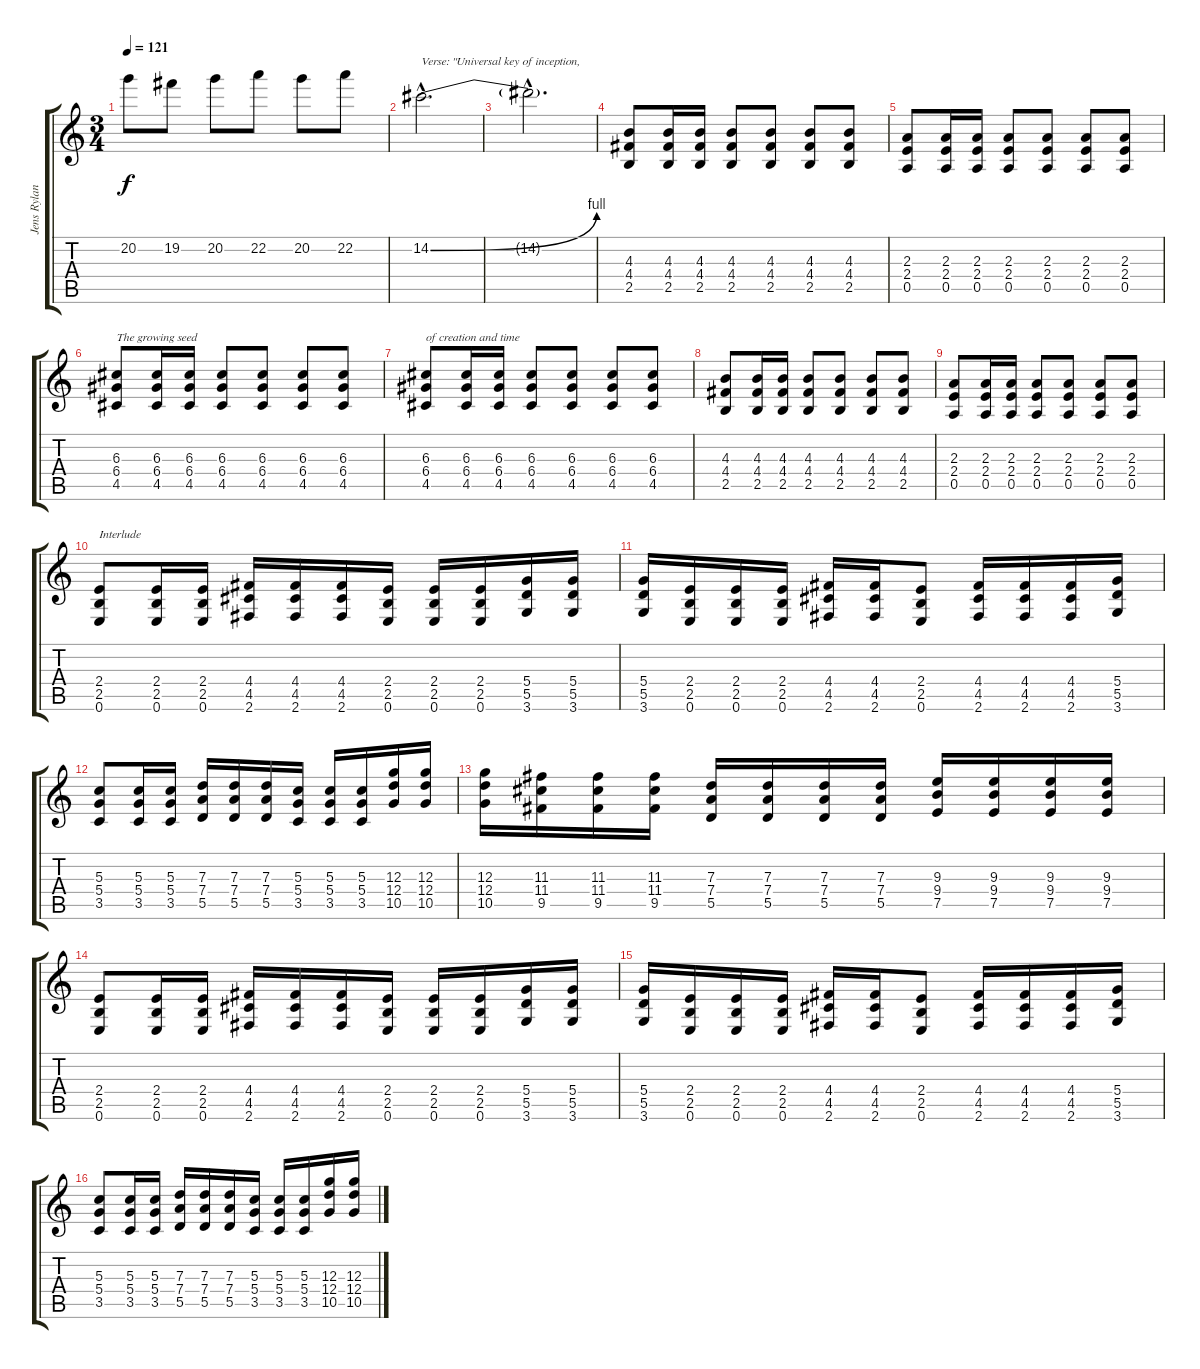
\track ("Jens Ryland" "Jens Rylan") {instrument distortionguitar}
\staff {score tabs}
\tuning (E4 B3 G3 D3 A2 E2) {hide}
\ts (3 4)
\tempo 121
\clef g2
\ks c
20.2.8{dy f} 19.2.8 20.2.8 22.2.8 20.2.8 22.2.8 |
14.2{be (bend 0 0 60 4) hac}.2{d txt "Verse: \"Universal key of inception,"} |
14.2{hac t}.2{d} |
(4.3 4.4 2.5).8 (4.3 4.4 2.5).16 (4.3 4.4 2.5).16 (4.3 4.4 2.5).8 (4.3 4.4 2.5).8 (4.3 4.4 2.5).8 (4.3 4.4 2.5).8 |
(2.3 2.4 0.5).8 (2.3 2.4 0.5).16 (2.3 2.4 0.5).16 (2.3 2.4 0.5).8 (2.3 2.4 0.5).8 (2.3 2.4 0.5).8 (2.3 2.4 0.5).8 |
(6.3 6.4 4.5).8{txt "The growing seed"} (6.3 6.4 4.5).16 (6.3 6.4 4.5).16 (6.3 6.4 4.5).8 (6.3 6.4 4.5).8 (6.3 6.4 4.5).8 (6.3 6.4 4.5).8 |
(6.3 6.4 4.5).8{txt "of creation and time"} (6.3 6.4 4.5).16 (6.3 6.4 4.5).16 (6.3 6.4 4.5).8 (6.3 6.4 4.5).8 (6.3 6.4 4.5).8 (6.3 6.4 4.5).8 |
(4.3 4.4 2.5).8 (4.3 4.4 2.5).16 (4.3 4.4 2.5).16 (4.3 4.4 2.5).8 (4.3 4.4 2.5).8 (4.3 4.4 2.5).8 (4.3 4.4 2.5).8 |
(2.3 2.4 0.5).8 (2.3 2.4 0.5).16 (2.3 2.4 0.5).16 (2.3 2.4 0.5).8 (2.3 2.4 0.5).8 (2.3 2.4 0.5).8 (2.3 2.4 0.5).8 |
(2.4 2.5 0.6).8{txt "Interlude"} (2.4 2.5 0.6).16 (2.4 2.5 0.6).16 (4.4 4.5 2.6).16 (4.4 4.5 2.6).16 (4.4 4.5 2.6).16 (2.4 2.5 0.6).16 (2.4 2.5 0.6).16 (2.4 2.5 0.6).16 (5.4 5.5 3.6).16 (5.4 5.5 3.6).16 |
(5.4 5.5 3.6).16 (2.4 2.5 0.6).16 (2.4 2.5 0.6).16 (2.4 2.5 0.6).16 (4.4 4.5 2.6).16 (4.4 4.5 2.6).16 (2.4 2.5 0.6).8 (4.4 4.5 2.6).16 (4.4 4.5 2.6).16 (4.4 4.5 2.6).16 (5.4 5.5 3.6).16 |
(5.3 5.4 3.5).8 (5.3 5.4 3.5).16 (5.3 5.4 3.5).16 (7.3 7.4 5.5).16 (7.3 7.4 5.5).16 (7.3 7.4 5.5).16 (5.3 5.4 3.5).16 (5.3 5.4 3.5).16 (5.3 5.4 3.5).16 (12.3 12.4 10.5).16 (12.3 12.4 10.5).16 |
(12.3 12.4 10.5).16 (11.3 11.4 9.5).16 (11.3 11.4 9.5).16 (11.3 11.4 9.5).16 (7.3 7.4 5.5).16 (7.3 7.4 5.5).16 (7.3 7.4 5.5).16 (7.3 7.4 5.5).16 (9.3 9.4 7.5).16 (9.3 9.4 7.5).16 (9.3 9.4 7.5).16 (9.3 9.4 7.5).16 |
(2.4 2.5 0.6).8 (2.4 2.5 0.6).16 (2.4 2.5 0.6).16 (4.4 4.5 2.6).16 (4.4 4.5 2.6).16 (4.4 4.5 2.6).16 (2.4 2.5 0.6).16 (2.4 2.5 0.6).16 (2.4 2.5 0.6).16 (5.4 5.5 3.6).16 (5.4 5.5 3.6).16 |
(5.4 5.5 3.6).16 (2.4 2.5 0.6).16 (2.4 2.5 0.6).16 (2.4 2.5 0.6).16 (4.4 4.5 2.6).16 (4.4 4.5 2.6).16 (2.4 2.5 0.6).8 (4.4 4.5 2.6).16 (4.4 4.5 2.6).16 (4.4 4.5 2.6).16 (5.4 5.5 3.6).16 |
(5.3 5.4 3.5).8 (5.3 5.4 3.5).16 (5.3 5.4 3.5).16 (7.3 7.4 5.5).16 (7.3 7.4 5.5).16 (7.3 7.4 5.5).16 (5.3 5.4 3.5).16 (5.3 5.4 3.5).16 (5.3 5.4 3.5).16 (12.3 12.4 10.5).16 (12.3 12.4 10.5).16
